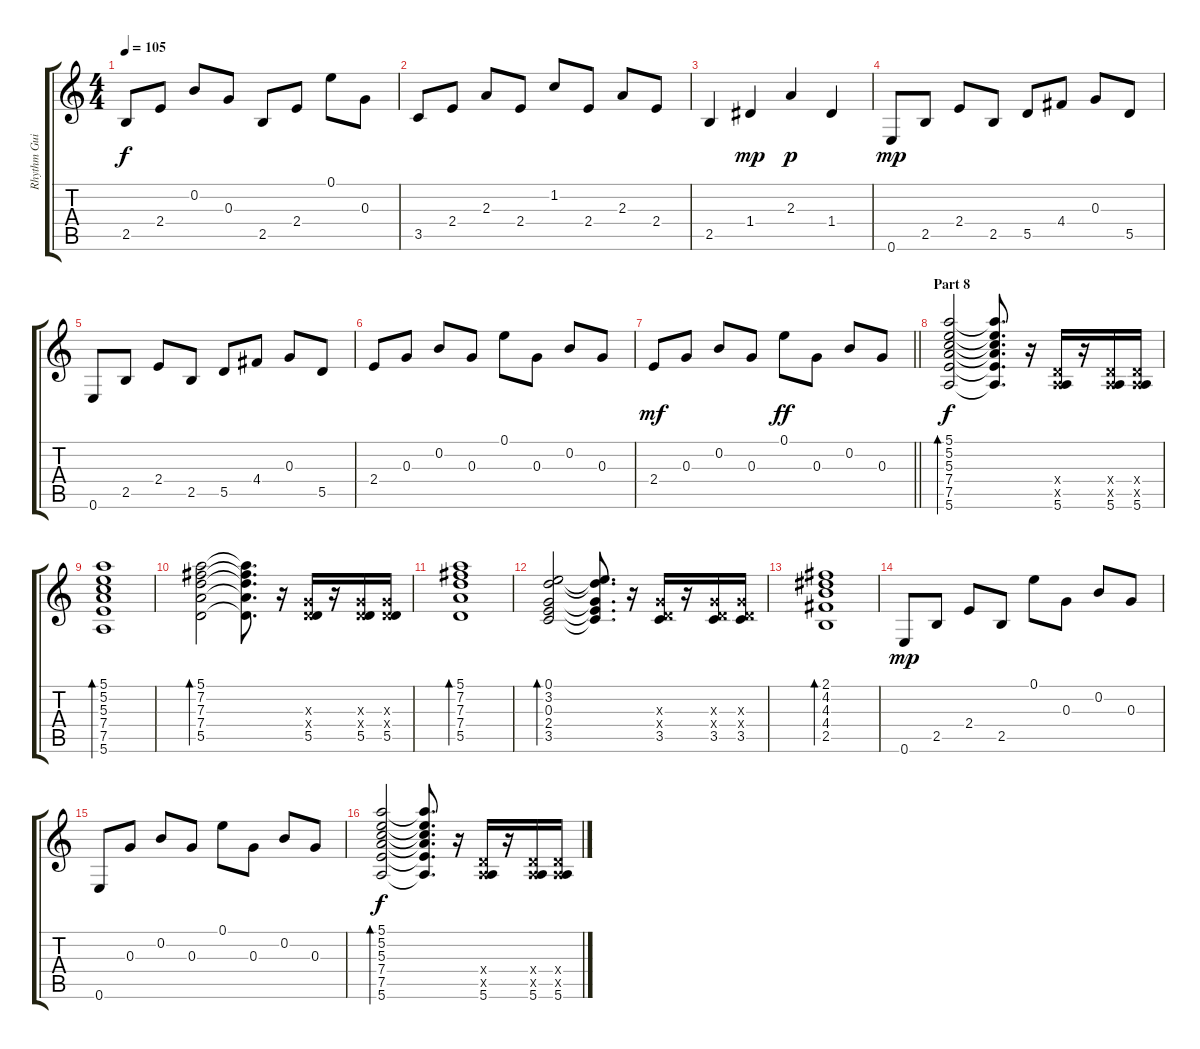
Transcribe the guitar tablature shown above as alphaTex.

\track ("Rhythm Guitar" "Rhythm Gui") {instrument electricguitarclean}
\staff {score tabs}
\tuning (E4 B3 G3 D3 A2 E2) {hide}
\ts (4 4)
\tempo 105
\clef g2
\ks c
2.5.8{dy f} 2.4.8 0.2.8 0.3.8 2.5.8 2.4.8 0.1.8 0.3.8 |
3.5.8 2.4.8 2.3.8 2.4.8 1.2.8 2.4.8 2.3.8 2.4.8 |
2.5.4 1.4.4{dy mp} 2.3.4{dy p} 1.4.4 |
0.6.8{dy mp} 2.5.8 2.4.8 2.5.8 5.5.8 4.4.8 0.3.8 5.5.8 |
0.6.8 2.5.8 2.4.8 2.5.8 5.5.8 4.4.8 0.3.8 5.5.8 |
2.4.8 0.3.8 0.2.8 0.3.8 0.1.8 0.3.8 0.2.8 0.3.8 |
\barLineRight lightlight
2.4.8{dy mf} 0.3.8 0.2.8 0.3.8 0.1.8{dy ff} 0.3.8 0.2.8 0.3.8 |
\section ("" "Part 8")
(5.1 5.2 5.3 7.4 7.5 5.6).2{bd 120 dy f} (5.1{t} 5.2{t} 5.3{t} 7.4{t} 7.5{t} 5.6{t}).8{d} r.16 (0.4{x} 0.5{x} 5.6).16 r.16 (0.4{x} 0.5{x} 5.6).16 (0.4{x} 0.5{x} 5.6).16 |
(5.1 5.2 5.3 7.4 7.5 5.6).1{bd 120} |
(5.1 7.2 7.3 7.4 5.5).2{bd 120} (5.1{t} 7.2{t} 7.3{t} 7.4{t} 5.5{t}).8{d} r.16 (0.3{x} 0.4{x} 5.5).16 r.16 (0.3{x} 0.4{x} 5.5).16 (0.3{x} 0.4{x} 5.5).16 |
(5.1 7.2 7.3 7.4 5.5).1{bd 120} |
(0.1 3.2 0.3 2.4 3.5).2{bd 120} (0.1{t} 3.2{t} 0.3{t} 2.4{t} 3.5{t}).8{d} r.16 (0.3{x} 0.4{x} 3.5).16 r.16 (0.3{x} 0.4{x} 3.5).16 (0.3{x} 0.4{x} 3.5).16 |
(2.1 4.2 4.3 4.4 2.5).1{bd 120} |
0.6.8{dy mp} 2.5.8 2.4.8 2.5.8 0.1.8 0.3.8 0.2.8 0.3.8 |
0.6.8 0.3.8 0.2.8 0.3.8 0.1.8 0.3.8 0.2.8 0.3.8 |
(5.1 5.2 5.3 7.4 7.5 5.6).2{bd 120 dy f} (5.1{t} 5.2{t} 5.3{t} 7.4{t} 7.5{t} 5.6{t}).8{d} r.16 (0.4{x} 0.5{x} 5.6).16 r.16 (0.4{x} 0.5{x} 5.6).16 (0.4{x} 0.5{x} 5.6).16
